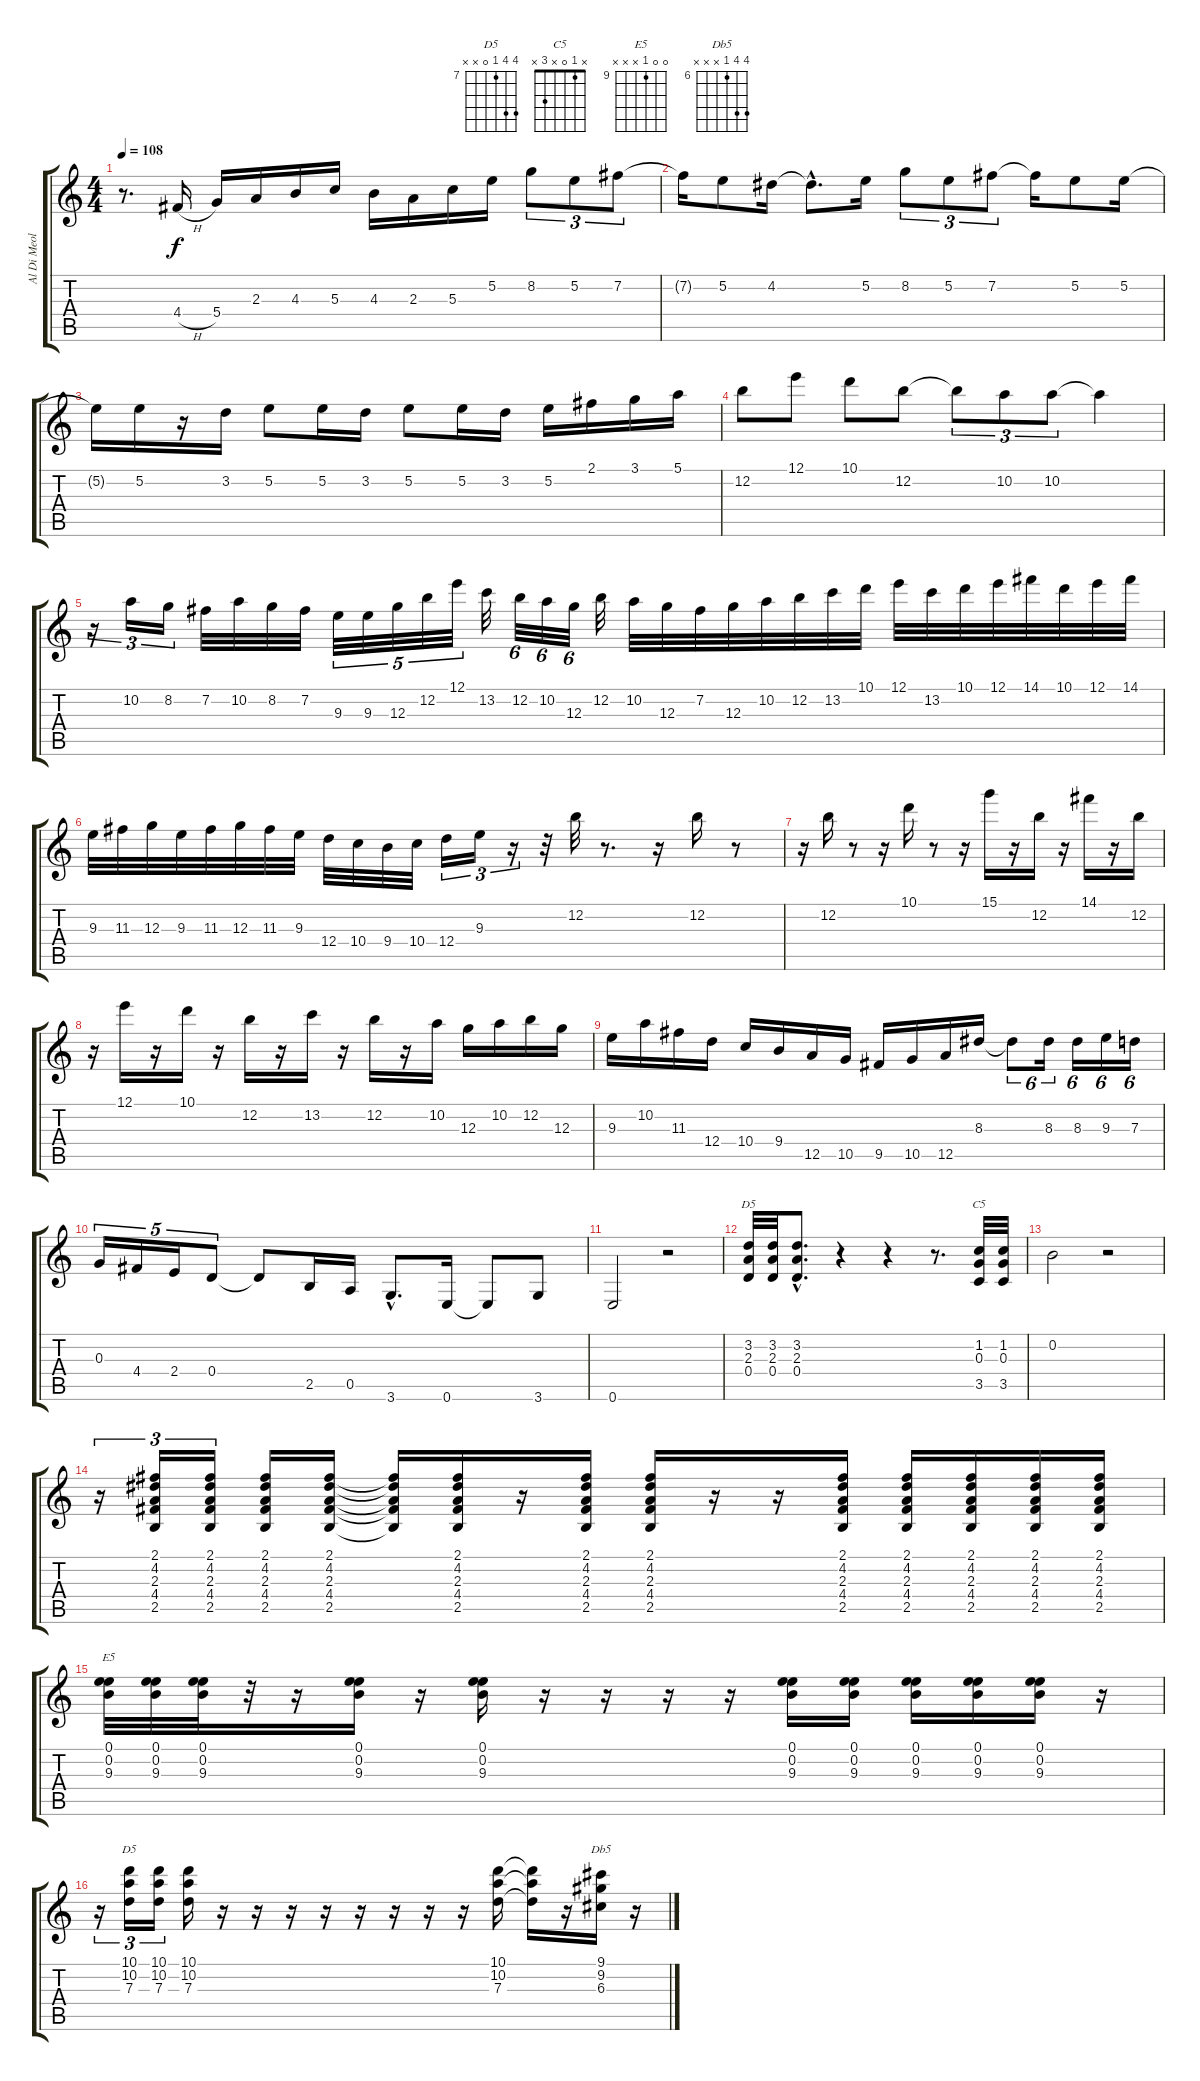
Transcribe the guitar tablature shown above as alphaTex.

\track ("Al Di Meola" "Al Di Meol") {instrument acousticguitarnylon}
\staff {score tabs}
\tuning (E4 B3 G3 D3 A2 E2) {hide}
\chord ("D5" x 3 2 0 x x)
\chord ("C5" x 1 0 x 3 x)
\chord ("E5" 0 0 9 x x x) {firstfret 9}
\chord ("D5" 10 10 7 0 x x) {firstfret 7}
\chord ("Db5" 9 9 6 x x x) {firstfret 6}
\ts (4 4)
\tempo 108
\clef g2
\ks c
r.8{d dy f} 4.4{h}.16 5.4.16 2.3.16 4.3.16 5.3.16 4.3.16 2.3.16 5.3.16 5.2.16 8.2.8{tu (3 2)} 5.2.8{tu (3 2)} 7.2.8{tu (3 2)} |
7.2{t}.16 5.2.8 4.2.16 4.2{hac t}.8{d} 5.2.16 8.2.8{tu (3 2)} 5.2.8{tu (3 2)} 7.2.8{tu (3 2)} 7.2{t}.16 5.2.8 5.2.16 |
5.2{t}.16 5.2.16 r.16 3.2.16 5.2.8 5.2.16 3.2.16 5.2.8 5.2.16 3.2.16 5.2.16 2.1.16 3.1.16 5.1.16 |
12.2.8 12.1.8 10.1.8 12.2.8 12.2{t}.8{tu (3 2)} 10.2.8{tu (3 2)} 10.2.8{tu (3 2)} 10.2{t}.4 |
r.16{tu (3 2)} 10.2.16{tu (3 2)} 8.2.16{tu (3 2)} 7.2.32 10.2.32 8.2.32 7.2.32 9.3.32{tu (5 4)} 9.3.32{tu (5 4)} 12.3.32{tu (5 4)} 12.2.32{tu (5 4)} 12.1.32{tu (5 4)} 13.2.32 12.2.32{tu (6 4)} 10.2.32{tu (6 4)} 12.3.32{tu (6 4)} 12.2.32 10.2.32 12.3.32 7.2.32 12.3.32 10.2.32 12.2.32 13.2.32 10.1.32 12.1.32 13.2.32 10.1.32 12.1.32 14.1.32 10.1.32 12.1.32 14.1.32 |
9.3.32 11.3.32 12.3.32 9.3.32 11.3.32 12.3.32 11.3.32 9.3.32 12.4.32 10.4.32 9.4.32 10.4.32 12.4.16{tu (3 2)} 9.3.16{tu (3 2)} r.16{tu (3 2)} r.32 12.2.32 r.8{d} r.16 12.2.16 r.8 |
r.16 12.2.16 r.8 r.16 10.1.16 r.8 r.16 15.1.16 r.16 12.2.16 r.16 14.1.16 r.16 12.2.16 |
r.16 12.1.16 r.16 10.1.16 r.16 12.2.16 r.16 13.2.16 r.16 12.2.16 r.16 10.2.16 12.3.16 10.2.16 12.2.16 12.3.16 |
9.3.16{volume 16} 10.2.16 11.3.16 12.4.16 10.4.16 9.4.16 12.5.16 10.5.16 9.5.16 10.5.16 12.5.16 8.3.16 8.3{t}.8{tu (6 4)} 8.3.16{tu (6 4)} 8.3.16{tu (6 4)} 9.3.16{tu (6 4)} 7.3.16{tu (6 4)} |
0.3.16{tu (5 4) volume 16} 4.4.16{tu (5 4)} 2.4.16{tu (5 4)} 0.4.8{tu (5 4)} 0.4{t}.8 2.5.16 0.5.16 3.6{hac}.8{d} 0.6.16 0.6{t}.8 3.6.8 |
0.6.2 r.2 |
(3.2 2.3 0.4).32{ch "D5"} (3.2 2.3 0.4).32 (3.2{hac} 2.3{hac} 0.4{hac}).8{d} r.4 r.4 r.8{d} (1.2 0.3 3.5).32{ch "C5"} (1.2 0.3 3.5).32 |
0.2.2 r.2 |
r.16{tu (3 2)} (2.1 4.2 2.3 4.4 2.5).16{tu (3 2)} (2.1 4.2 2.3 4.4 2.5).16{tu (3 2)} (2.1 4.2 2.3 4.4 2.5).16 (2.1 4.2 2.3 4.4 2.5).16 (2.1{t} 4.2{t} 2.3{t} 4.4{t} 2.5{t}).16 (2.1 4.2 2.3 4.4 2.5).16 r.16 (2.1 4.2 2.3 4.4 2.5).16 (2.1 4.2 2.3 4.4 2.5).16 r.16 r.16 (2.1 4.2 2.3 4.4 2.5).16 (2.1 4.2 2.3 4.4 2.5).16 (2.1 4.2 2.3 4.4 2.5).16 (2.1 4.2 2.3 4.4 2.5).16 (2.1 4.2 2.3 4.4 2.5).16 |
(0.1 0.2 9.3).32{ch "E5"} (0.1 0.2 9.3).32 (0.1 0.2 9.3).32 r.32 r.16 (0.1 0.2 9.3).16 r.16 (0.1 0.2 9.3).16 r.16 r.16 r.16 r.16 (0.1 0.2 9.3).16 (0.1 0.2 9.3).16 (0.1 0.2 9.3).16 (0.1 0.2 9.3).16 (0.1 0.2 9.3).16 r.16 |
r.16{tu (3 2)} (10.1 10.2 7.3).16{tu (3 2) ch "D5"} (10.1 10.2 7.3).16{tu (3 2)} (10.1 10.2 7.3).16 r.16 r.16 r.16 r.16 r.16 r.16 r.16 r.16 (10.1 10.2 7.3).16 (10.1{t} 10.2{t} 7.3{t}).16 r.16 (9.1 9.2 6.3).16{ch "Db5"} r.16
